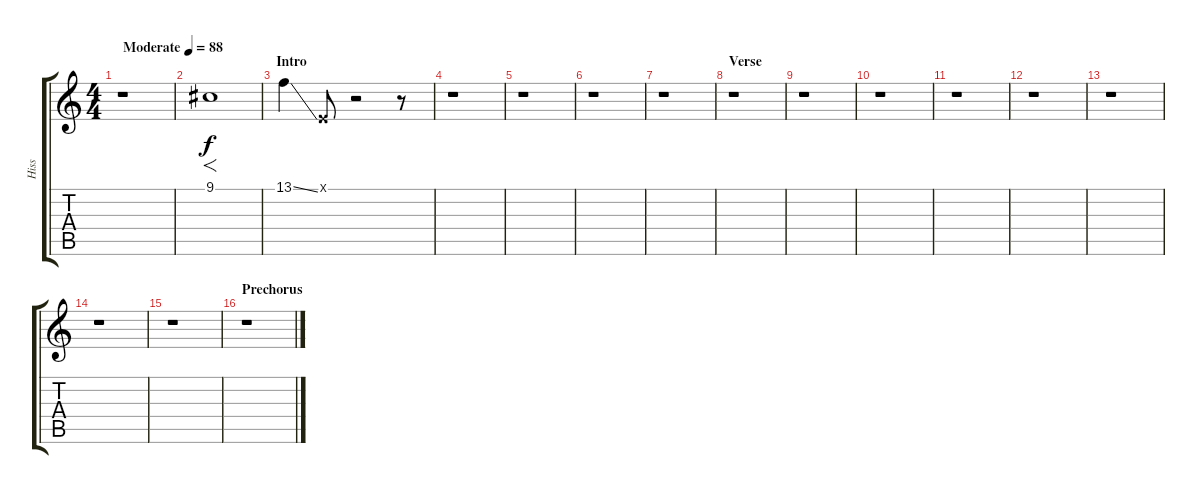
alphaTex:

\track ("Hiss" "Hiss") {instrument seashore}
\staff {score tabs}
\tuning (E4 B3 G3 D3 A2 E2) {hide}
\ts (4 4)
\tempo (88 "Moderate")
\clef g2
\ks c
r.1{dy f instrument seashore} |
9.1.1{f} |
\section ("" "Intro")
13.1{ss}.4 0.1{x}.8 r.2 r.8 |
r.1 |
r.1 |
r.1 |
r.1 |
\section ("" "Verse")
r.1 |
r.1 |
r.1 |
r.1 |
r.1 |
r.1 |
r.1 |
r.1 |
\section ("" "Prechorus")
r.1
